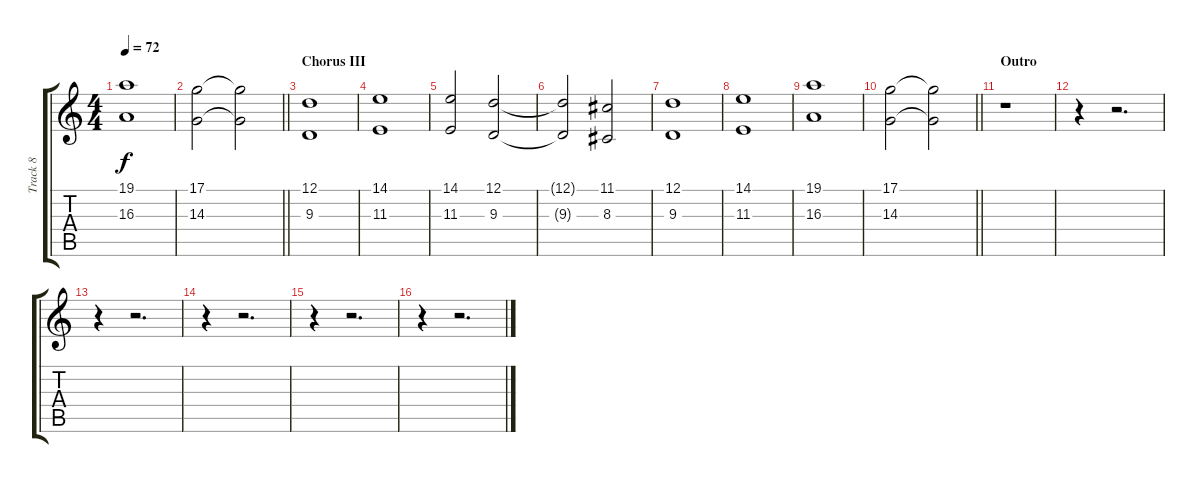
\track ("Track 8" "Track 8") {instrument choiraahs}
\staff {score tabs}
\tuning (D4 A3 F3 C3 G2 C2) {hide}
\ts (4 4)
\tempo 72
\clef g2
\ks c
(19.1 16.3).1{dy f} |
\barLineRight lightlight
(17.1 14.3).2 (17.1{t} 14.3{t}).2 |
\section ("" "Chorus III")
(12.1 9.3).1 |
(14.1 11.3).1 |
(14.1 11.3).2 (12.1 9.3).2 |
(12.1{t} 9.3{t}).2 (11.1 8.3).2 |
(12.1 9.3).1 |
(14.1 11.3).1 |
(19.1 16.3).1 |
\barLineRight lightlight
(17.1 14.3).2 (17.1{t} 14.3{t}).2 |
\section ("" "Outro")
r.1 |
r.4 r.2{d} |
r.4 r.2{d} |
r.4 r.2{d} |
r.4 r.2{d} |
r.4 r.2{d}
